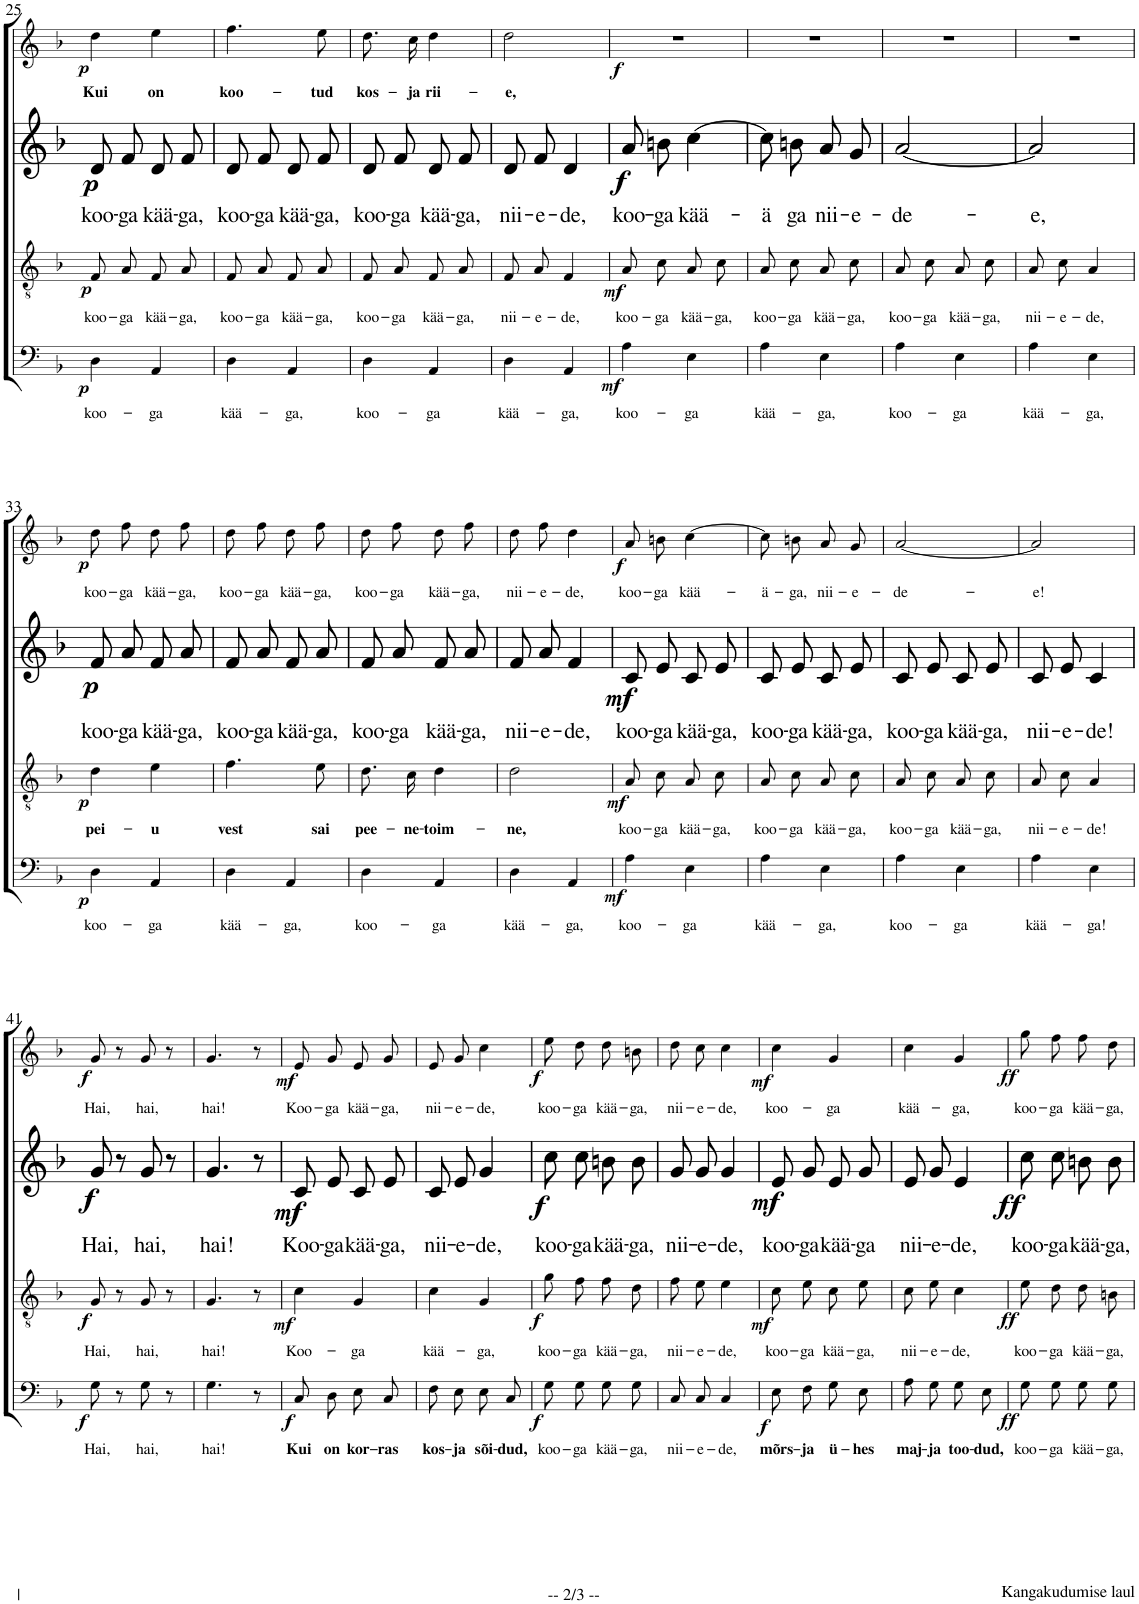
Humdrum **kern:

**kern	**text	**text	**dynam	**kern	**text	**dynam	**kern	**text	**text	**dynam	**kern	**text	**dynam
*part4	*part4	*part4	*part4	*part3	*part3	*part3	*part2	*part2	*part2	*part2	*part1	*part1	*part1
*staff4	*staff4	*staff4	*staff4	*staff3	*staff3	*staff3	*staff2	*staff2	*staff2	*staff2	*staff1	*staff1	*staff1
*I"Bass	*	*	*	*I"Tenor	*	*	*I"Alto	*	*	*	*I"Soprano	*	*
!!LO:PB:g=z
*clefF4	*	*	*	*clefGv2	*	*	*clefG2	*	*	*	*clefG2	*	*
*k[b-]	*	*	*	*k[b-]	*	*	*k[b-]	*	*	*	*k[b-]	*	*
*M2/4	*	*	*	*M2/4	*	*	*M2/4	*	*	*	*M2/4	*	*
=25	=25	=25	=25	=25	=25	=25	=25	=25	=25	=25	=25	=25	=25
!	!	!LO:LY:b	!LO:DY:b	!	!LO:LY:b	!LO:DY:b	!	!	!LO:LY:b	!LO:DY:b	!	!LO:LY:b	!LO:DY:b
4D\	.	koo-	p	8F/L	koo-	p	8d/L	.	koo-	p	4dd\	Kui	p
!	!	!	!	!	!LO:LY:b	!	!	!	!LO:LY:b	!	!	!	!
.	.	.	.	8A/J	-ga	.	8f/J	.	-ga	.	.	.	.
!	!	!LO:LY:b	!	!	!LO:LY:b	!	!	!	!LO:LY:b	!	!	!LO:LY:b	!
4AA/	.	-ga	.	8F/L	kää-	.	8d/L	.	kää-	.	4ee\	on	.
!	!	!	!	!	!LO:LY:b	!	!	!	!LO:LY:b	!	!	!	!
.	.	.	.	8A/J	-ga,	.	8f/J	.	-ga,	.	.	.	.
=26	=26	=26	=26	=26	=26	=26	=26	=26	=26	=26	=26	=26	=26
!	!	!LO:LY:b	!	!	!LO:LY:b	!	!	!	!LO:LY:b	!	!	!LO:LY:b	!
4D\	.	kää-	.	8F/L	koo-	.	8d/L	.	koo-	.	4.ff\	koo-	.
!	!	!	!	!	!LO:LY:b	!	!	!	!LO:LY:b	!	!	!	!
.	.	.	.	8A/J	-ga	.	8f/J	.	-ga	.	.	.	.
!	!	!LO:LY:b	!	!	!LO:LY:b	!	!	!	!LO:LY:b	!	!	!	!
4AA/	.	-ga,	.	8F/L	kää-	.	8d/L	.	kää-	.	.	.	.
!	!	!	!	!	!LO:LY:b	!	!	!	!LO:LY:b	!	!	!LO:LY:b	!
.	.	.	.	8A/J	-ga,	.	8f/J	.	-ga,	.	8ee\	-tud	.
=27	=27	=27	=27	=27	=27	=27	=27	=27	=27	=27	=27	=27	=27
!	!	!LO:LY:b	!	!	!LO:LY:b	!	!	!	!LO:LY:b	!	!	!LO:LY:b	!
4D\	.	koo-	.	8F/L	koo-	.	8d/L	.	koo-	.	8.dd\L	kos-	.
!	!	!	!	!	!LO:LY:b	!	!	!	!LO:LY:b	!	!	!	!
.	.	.	.	8A/J	-ga	.	8f/J	.	-ga	.	.	.	.
!	!	!	!	!	!	!	!	!	!	!	!	!LO:LY:b	!
.	.	.	.	.	.	.	.	.	.	.	16cc\Jk	-ja	.
!	!	!LO:LY:b	!	!	!LO:LY:b	!	!	!	!LO:LY:b	!	!	!LO:LY:b	!
4AA/	.	-ga	.	8F/L	kää-	.	8d/L	.	kää-	.	4dd\	rii-	.
!	!	!	!	!	!LO:LY:b	!	!	!	!LO:LY:b	!	!	!	!
.	.	.	.	8A/J	-ga,	.	8f/J	.	-ga,	.	.	.	.
=28	=28	=28	=28	=28	=28	=28	=28	=28	=28	=28	=28	=28	=28
!	!	!LO:LY:b	!	!	!LO:LY:b	!	!	!	!LO:LY:b	!	!	!LO:LY:b	!
4D\	.	kää-	.	8F/L	nii-	.	8d/L	.	nii-	.	2dd\	-e,	.
!	!	!	!	!	!LO:LY:b	!	!	!	!LO:LY:b	!	!	!	!
.	.	.	.	8A/J	-e-	.	8f/J	.	-e-	.	.	.	.
!	!	!LO:LY:b	!	!	!LO:LY:b	!	!	!	!LO:LY:b	!	!	!	!
4AA/	.	-ga,	.	4F/	-de,	.	4d/	.	-de,	.	.	.	.
=29	=29	=29	=29	=29	=29	=29	=29	=29	=29	=29	=29	=29	=29
!	!	!LO:LY:b	!LO:DY:b	!	!LO:LY:b	!LO:DY:b	!	!	!LO:LY:b	!LO:DY:b	!	!	!LO:DY:b
4A\	.	koo-	mf	8A\L	koo-	mf	8a/L	.	koo-	f	2r	.	f
!	!	!	!	!	!LO:LY:b	!	!	!	!LO:LY:b	!	!	!	!
.	.	.	.	8c\J	-ga	.	8bn/J	.	-ga	.	.	.	.
!	!	!LO:LY:b	!	!	!LO:LY:b	!	!	!	!LO:LY:b	!	!	!	!
4E\	.	-ga	.	8A\L	kää-	.	[4cc\	.	kää-	.	.	.	.
!	!	!	!	!	!LO:LY:b	!	!	!	!	!	!	!	!
.	.	.	.	8c\J	-ga,	.	.	.	.	.	.	.	.
=30	=30	=30	=30	=30	=30	=30	=30	=30	=30	=30	=30	=30	=30
!	!	!LO:LY:b	!	!	!LO:LY:b	!	!	!	!LO:LY:b	!	!	!	!
4A\	.	kää-	.	8A\L	koo-	.	8cc\L]	.	-ä	.	2r	.	.
!	!	!	!	!	!LO:LY:b	!	!	!	!LO:LY:b	!	!	!	!
.	.	.	.	8c\J	-ga	.	8bn\J	.	ga	.	.	.	.
!	!	!LO:LY:b	!	!	!LO:LY:b	!	!	!	!LO:LY:b	!	!	!	!
4E\	.	-ga,	.	8A\L	kää-	.	8a/L	.	nii-	.	.	.	.
!	!	!	!	!	!LO:LY:b	!	!	!	!LO:LY:b	!	!	!	!
.	.	.	.	8c\J	-ga,	.	8g/J	.	-e-	.	.	.	.
=31	=31	=31	=31	=31	=31	=31	=31	=31	=31	=31	=31	=31	=31
!	!	!LO:LY:b	!	!	!LO:LY:b	!	!	!	!LO:LY:b	!	!	!	!
4A\	.	koo-	.	8A\L	koo-	.	[2a/	.	-de-	.	2r	.	.
!	!	!	!	!	!LO:LY:b	!	!	!	!	!	!	!	!
.	.	.	.	8c\J	-ga	.	.	.	.	.	.	.	.
!	!	!LO:LY:b	!	!	!LO:LY:b	!	!	!	!	!	!	!	!
4E\	.	-ga	.	8A\L	kää-	.	.	.	.	.	.	.	.
!	!	!	!	!	!LO:LY:b	!	!	!	!	!	!	!	!
.	.	.	.	8c\J	-ga,	.	.	.	.	.	.	.	.
=32	=32	=32	=32	=32	=32	=32	=32	=32	=32	=32	=32	=32	=32
!	!	!LO:LY:b	!	!	!LO:LY:b	!	!	!	!LO:LY:b	!	!	!	!
4A\	.	kää-	.	8A\L	nii-	.	2a/]	.	-e,	.	2r	.	.
!	!	!	!	!	!LO:LY:b	!	!	!	!	!	!	!	!
.	.	.	.	8c\J	-e-	.	.	.	.	.	.	.	.
!	!	!LO:LY:b	!	!	!LO:LY:b	!	!	!	!	!	!	!	!
4E\	.	-ga,	.	4A/	-de,	.	.	.	.	.	.	.	.
!!LO:LB:g=z
=33	=33	=33	=33	=33	=33	=33	=33	=33	=33	=33	=33	=33	=33
!	!	!LO:LY:b	!LO:DY:b	!	!LO:LY:b	!LO:DY:b	!	!	!LO:LY:b	!LO:DY:b	!	!LO:LY:b	!LO:DY:b
4D\	.	koo-	p	4d\	pei-	p	8f/L	.	koo-	p	8dd\L	koo-	p
!	!	!	!	!	!	!	!	!	!LO:LY:b	!	!	!LO:LY:b	!
.	.	.	.	.	.	.	8a/J	.	-ga	.	8ff\J	-ga	.
!	!	!LO:LY:b	!	!	!LO:LY:b	!	!	!	!LO:LY:b	!	!	!LO:LY:b	!
4AA/	.	-ga	.	4e\	-u	.	8f/L	.	kää-	.	8dd\L	kää-	.
!	!	!	!	!	!	!	!	!	!LO:LY:b	!	!	!LO:LY:b	!
.	.	.	.	.	.	.	8a/J	.	-ga,	.	8ff\J	-ga,	.
=34	=34	=34	=34	=34	=34	=34	=34	=34	=34	=34	=34	=34	=34
!	!	!LO:LY:b	!	!	!LO:LY:b	!	!	!	!LO:LY:b	!	!	!LO:LY:b	!
4D\	.	kää-	.	4.f\	vest	.	8f/L	.	koo-	.	8dd\L	koo-	.
!	!	!	!	!	!	!	!	!	!LO:LY:b	!	!	!LO:LY:b	!
.	.	.	.	.	.	.	8a/J	.	-ga	.	8ff\J	-ga	.
!	!	!LO:LY:b	!	!	!	!	!	!	!LO:LY:b	!	!	!LO:LY:b	!
4AA/	.	-ga,	.	.	.	.	8f/L	.	kää-	.	8dd\L	kää-	.
!	!	!	!	!	!LO:LY:b	!	!	!	!LO:LY:b	!	!	!LO:LY:b	!
.	.	.	.	8e\	sai	.	8a/J	.	-ga,	.	8ff\J	-ga,	.
=35	=35	=35	=35	=35	=35	=35	=35	=35	=35	=35	=35	=35	=35
!	!	!LO:LY:b	!	!	!LO:LY:b	!	!	!	!LO:LY:b	!	!	!LO:LY:b	!
4D\	.	koo-	.	8.d\L	pee-	.	8f/L	.	koo-	.	8dd\L	koo-	.
!	!	!	!	!	!	!	!	!	!LO:LY:b	!	!	!LO:LY:b	!
.	.	.	.	.	.	.	8a/J	.	-ga	.	8ff\J	-ga	.
!	!	!	!	!	!LO:LY:b	!	!	!	!	!	!	!	!
.	.	.	.	16c\Jk	-ne-	.	.	.	.	.	.	.	.
!	!	!LO:LY:b	!	!	!LO:LY:b	!	!	!	!LO:LY:b	!	!	!LO:LY:b	!
4AA/	.	-ga	.	4d\	-toim-	.	8f/L	.	kää-	.	8dd\L	kää-	.
!	!	!	!	!	!	!	!	!	!LO:LY:b	!	!	!LO:LY:b	!
.	.	.	.	.	.	.	8a/J	.	-ga,	.	8ff\J	-ga,	.
=36	=36	=36	=36	=36	=36	=36	=36	=36	=36	=36	=36	=36	=36
!	!	!LO:LY:b	!	!	!LO:LY:b	!	!	!	!LO:LY:b	!	!	!LO:LY:b	!
4D\	.	kää-	.	2d\	-ne,	.	8f/L	.	nii-	.	8dd\L	nii-	.
!	!	!	!	!	!	!	!	!	!LO:LY:b	!	!	!LO:LY:b	!
.	.	.	.	.	.	.	8a/J	.	-e-	.	8ff\J	-e-	.
!	!	!LO:LY:b	!	!	!	!	!	!	!LO:LY:b	!	!	!LO:LY:b	!
4AA/	.	-ga,	.	.	.	.	4f/	.	-de,	.	4dd\	-de,	.
=37	=37	=37	=37	=37	=37	=37	=37	=37	=37	=37	=37	=37	=37
!	!	!LO:LY:b	!LO:DY:b	!	!LO:LY:b	!LO:DY:b	!	!	!LO:LY:b	!LO:DY:b	!	!LO:LY:b	!LO:DY:b
4A\	.	koo-	mf	8A\L	koo-	mf	8c/L	.	koo-	mf	8a/L	koo-	f
!	!	!	!	!	!LO:LY:b	!	!	!	!LO:LY:b	!	!	!LO:LY:b	!
.	.	.	.	8c\J	-ga	.	8e/J	.	-ga	.	8bn/J	-ga	.
!	!	!LO:LY:b	!	!	!LO:LY:b	!	!	!	!LO:LY:b	!	!	!LO:LY:b	!
4E\	.	-ga	.	8A\L	kää-	.	8c/L	.	kää-	.	[4cc\	kää-	.
!	!	!	!	!	!LO:LY:b	!	!	!	!LO:LY:b	!	!	!	!
.	.	.	.	8c\J	-ga,	.	8e/J	.	-ga,	.	.	.	.
=38	=38	=38	=38	=38	=38	=38	=38	=38	=38	=38	=38	=38	=38
!	!	!LO:LY:b	!	!	!LO:LY:b	!	!	!	!LO:LY:b	!	!	!LO:LY:b	!
4A\	.	kää-	.	8A\L	koo-	.	8c/L	.	koo-	.	8cc\L]	-ä-	.
!	!	!	!	!	!LO:LY:b	!	!	!	!LO:LY:b	!	!	!LO:LY:b	!
.	.	.	.	8c\J	-ga	.	8e/J	.	-ga	.	8bn\J	-ga,	.
!	!	!LO:LY:b	!	!	!LO:LY:b	!	!	!	!LO:LY:b	!	!	!LO:LY:b	!
4E\	.	-ga,	.	8A\L	kää-	.	8c/L	.	kää-	.	8a/L	nii-	.
!	!	!	!	!	!LO:LY:b	!	!	!	!LO:LY:b	!	!	!LO:LY:b	!
.	.	.	.	8c\J	-ga,	.	8e/J	.	-ga,	.	8g/J	-e-	.
=39	=39	=39	=39	=39	=39	=39	=39	=39	=39	=39	=39	=39	=39
!	!	!LO:LY:b	!	!	!LO:LY:b	!	!	!	!LO:LY:b	!	!	!LO:LY:b	!
4A\	.	koo-	.	8A\L	koo-	.	8c/L	.	koo-	.	[2a/	-de-	.
!	!	!	!	!	!LO:LY:b	!	!	!	!LO:LY:b	!	!	!	!
.	.	.	.	8c\J	-ga	.	8e/J	.	-ga	.	.	.	.
!	!	!LO:LY:b	!	!	!LO:LY:b	!	!	!	!LO:LY:b	!	!	!	!
4E\	.	-ga	.	8A\L	kää-	.	8c/L	.	kää-	.	.	.	.
!	!	!	!	!	!LO:LY:b	!	!	!	!LO:LY:b	!	!	!	!
.	.	.	.	8c\J	-ga,	.	8e/J	.	-ga,	.	.	.	.
=40	=40	=40	=40	=40	=40	=40	=40	=40	=40	=40	=40	=40	=40
!	!	!LO:LY:b	!	!	!LO:LY:b	!	!	!	!LO:LY:b	!	!	!LO:LY:b	!
4A\	.	kää-	.	8A\L	nii-	.	8c/L	.	nii-	.	2a/]	-e!	.
!	!	!	!	!	!LO:LY:b	!	!	!	!LO:LY:b	!	!	!	!
.	.	.	.	8c\J	-e-	.	8e/J	.	-e-	.	.	.	.
!	!	!LO:LY:b	!	!	!LO:LY:b	!	!	!	!LO:LY:b	!	!	!	!
4E\	.	-ga!	.	4A/	-de!	.	4c/	.	-de!	.	.	.	.
!!LO:LB:g=z
=41	=41	=41	=41	=41	=41	=41	=41	=41	=41	=41	=41	=41	=41
!	!	!LO:LY:b	!LO:DY:b	!	!LO:LY:b	!LO:DY:b	!	!	!LO:LY:b	!LO:DY:b	!	!LO:LY:b	!LO:DY:b
8G\	.	Hai,	f	8G/	Hai,	f	8g/	.	Hai,	f	8g/	Hai,	f
8r	.	.	.	8r	.	.	8r	.	.	.	8r	.	.
!	!	!LO:LY:b	!	!	!LO:LY:b	!	!	!	!LO:LY:b	!	!	!LO:LY:b	!
8G\	.	hai,	.	8G/	hai,	.	8g/	.	hai,	.	8g/	hai,	.
8r	.	.	.	8r	.	.	8r	.	.	.	8r	.	.
=42	=42	=42	=42	=42	=42	=42	=42	=42	=42	=42	=42	=42	=42
!	!	!LO:LY:b	!	!	!LO:LY:b	!	!	!	!LO:LY:b	!	!	!LO:LY:b	!
4.G\	.	hai!	.	4.G/	hai!	.	4.g/	.	hai!	.	4.g/	hai!	.
8r	.	.	.	8r	.	.	8r	.	.	.	8r	.	.
=43	=43	=43	=43	=43	=43	=43	=43	=43	=43	=43	=43	=43	=43
!	!	!LO:LY:b	!LO:DY:b	!	!LO:LY:b	!LO:DY:b	!	!	!LO:LY:b	!LO:DY:b	!	!LO:LY:b	!LO:DY:b
8C/L	.	Kui	f	4c\	Koo-	mf	8c/L	.	Koo-	mf	8e/L	Koo-	mf
!	!	!LO:LY:b	!	!	!	!	!	!	!LO:LY:b	!	!	!LO:LY:b	!
8D/J	.	on	.	.	.	.	8e/J	.	-ga	.	8g/J	-ga	.
!	!	!LO:LY:b	!	!	!LO:LY:b	!	!	!	!LO:LY:b	!	!	!LO:LY:b	!
8E\L	.	kor-	.	4G/	-ga	.	8c/L	.	kää-	.	8e/L	kää-	.
!	!	!LO:LY:b	!	!	!	!	!	!	!LO:LY:b	!	!	!LO:LY:b	!
8C\J	.	-ras	.	.	.	.	8e/J	.	-ga,	.	8g/J	-ga,	.
=44	=44	=44	=44	=44	=44	=44	=44	=44	=44	=44	=44	=44	=44
!	!	!LO:LY:b	!	!	!LO:LY:b	!	!	!	!LO:LY:b	!	!	!LO:LY:b	!
8F\L	.	kos-	.	4c\	kää-	.	8c/L	.	nii-	.	8e/L	nii-	.
!	!	!LO:LY:b	!	!	!	!	!	!	!LO:LY:b	!	!	!LO:LY:b	!
8E\J	.	-ja	.	.	.	.	8e/J	.	-e-	.	8g/J	-e-	.
!	!	!LO:LY:b	!	!	!LO:LY:b	!	!	!	!LO:LY:b	!	!	!LO:LY:b	!
8E\L	.	sõi-	.	4G/	-ga,	.	4g/	.	-de,	.	4cc\	-de,	.
!	!	!LO:LY:b	!	!	!	!	!	!	!	!	!	!	!
8C\J	.	-dud,	.	.	.	.	.	.	.	.	.	.	.
=45	=45	=45	=45	=45	=45	=45	=45	=45	=45	=45	=45	=45	=45
!	!	!LO:LY:b	!LO:DY:b	!	!LO:LY:b	!LO:DY:b	!	!	!LO:LY:b	!LO:DY:b	!	!LO:LY:b	!LO:DY:b
8G\L	.	koo-	f	8g\L	koo-	f	8cc\L	.	koo-	f	8ee\L	koo-	f
!	!	!LO:LY:b	!	!	!LO:LY:b	!	!	!	!LO:LY:b	!	!	!LO:LY:b	!
8G\J	.	-ga	.	8f\J	-ga	.	8cc\J	.	-ga	.	8dd\J	-ga	.
!	!	!LO:LY:b	!	!	!LO:LY:b	!	!	!	!LO:LY:b	!	!	!LO:LY:b	!
8G\L	.	kää-	.	8f\L	kää-	.	8bn\L	.	kää-	.	8dd\L	kää-	.
!	!	!LO:LY:b	!	!	!LO:LY:b	!	!	!	!LO:LY:b	!	!	!LO:LY:b	!
8G\J	.	-ga,	.	8d\J	-ga,	.	8b\J	.	-ga,	.	8bn\J	-ga,	.
=46	=46	=46	=46	=46	=46	=46	=46	=46	=46	=46	=46	=46	=46
!	!	!LO:LY:b	!	!	!LO:LY:b	!	!	!	!LO:LY:b	!	!	!LO:LY:b	!
8C/L	.	nii-	.	8f\L	nii-	.	8g/L	.	nii-	.	8dd\L	nii-	.
!	!	!LO:LY:b	!	!	!LO:LY:b	!	!	!	!LO:LY:b	!	!	!LO:LY:b	!
8C/J	.	-e-	.	8e\J	-e-	.	8g/J	.	-e-	.	8cc\J	-e-	.
!	!	!LO:LY:b	!	!	!LO:LY:b	!	!	!	!LO:LY:b	!	!	!LO:LY:b	!
4C/	.	-de,	.	4e\	-de,	.	4g/	.	-de,	.	4cc\	-de,	.
=47	=47	=47	=47	=47	=47	=47	=47	=47	=47	=47	=47	=47	=47
!	!	!LO:LY:b	!LO:DY:b	!	!LO:LY:b	!LO:DY:b	!	!	!LO:LY:b	!LO:DY:b	!	!LO:LY:b	!LO:DY:b
8E\L	.	mõrs-	f	8c\L	koo-	mf	8e/L	.	koo-	mf	4cc\	koo-	mf
!	!	!LO:LY:b	!	!	!LO:LY:b	!	!	!	!LO:LY:b	!	!	!	!
8F\J	.	-ja	.	8e\J	-ga	.	8g/J	.	-ga	.	.	.	.
!	!	!LO:LY:b	!	!	!LO:LY:b	!	!	!	!LO:LY:b	!	!	!LO:LY:b	!
8G\L	.	ü-	.	8c\L	kää-	.	8e/L	.	kää-	.	4g/	-ga	.
!	!	!LO:LY:b	!	!	!LO:LY:b	!	!	!	!LO:LY:b	!	!	!	!
8E\J	.	-hes	.	8e\J	-ga,	.	8g/J	.	-ga	.	.	.	.
=48	=48	=48	=48	=48	=48	=48	=48	=48	=48	=48	=48	=48	=48
!	!	!LO:LY:b	!	!	!LO:LY:b	!	!	!	!LO:LY:b	!	!	!LO:LY:b	!
8A\L	.	maj-	.	8c\L	nii-	.	8e/L	.	nii-	.	4cc\	kää-	.
!	!	!LO:LY:b	!	!	!LO:LY:b	!	!	!	!LO:LY:b	!	!	!	!
8G\J	.	-ja	.	8e\J	-e-	.	8g/J	.	-e-	.	.	.	.
!	!	!LO:LY:b	!	!	!LO:LY:b	!	!	!	!LO:LY:b	!	!	!LO:LY:b	!
8G\L	.	too-	.	4c\	-de,	.	4e/	.	-de,	.	4g/	-ga,	.
!	!	!LO:LY:b	!	!	!	!	!	!	!	!	!	!	!
8E\J	.	-dud,	.	.	.	.	.	.	.	.	.	.	.
=49	=49	=49	=49	=49	=49	=49	=49	=49	=49	=49	=49	=49	=49
!	!	!LO:LY:b	!LO:DY:b	!	!LO:LY:b	!LO:DY:b	!	!	!LO:LY:b	!LO:DY:b	!	!LO:LY:b	!LO:DY:b
8G\L	.	koo-	ff	8e\L	koo-	ff	8cc\L	.	koo-	ff	8gg\L	koo-	ff
!	!	!LO:LY:b	!	!	!LO:LY:b	!	!	!	!LO:LY:b	!	!	!LO:LY:b	!
8G\J	.	-ga	.	8d\J	-ga	.	8cc\J	.	-ga	.	8ff\J	-ga	.
!	!	!LO:LY:b	!	!	!LO:LY:b	!	!	!	!LO:LY:b	!	!	!LO:LY:b	!
8G\L	.	kää-	.	8d\L	kää-	.	8bn\L	.	kää-	.	8ff\L	kää-	.
!	!	!LO:LY:b	!	!	!LO:LY:b	!	!	!	!LO:LY:b	!	!	!LO:LY:b	!
8G\J	.	-ga,	.	8Bn\J	-ga,	.	8b\J	.	-ga,	.	8dd\J	-ga,	.
=	=	=	=	=	=	=	=	=	=	=	=	=	=
*-	*-	*-	*-	*-	*-	*-	*-	*-	*-	*-	*-	*-	*-
